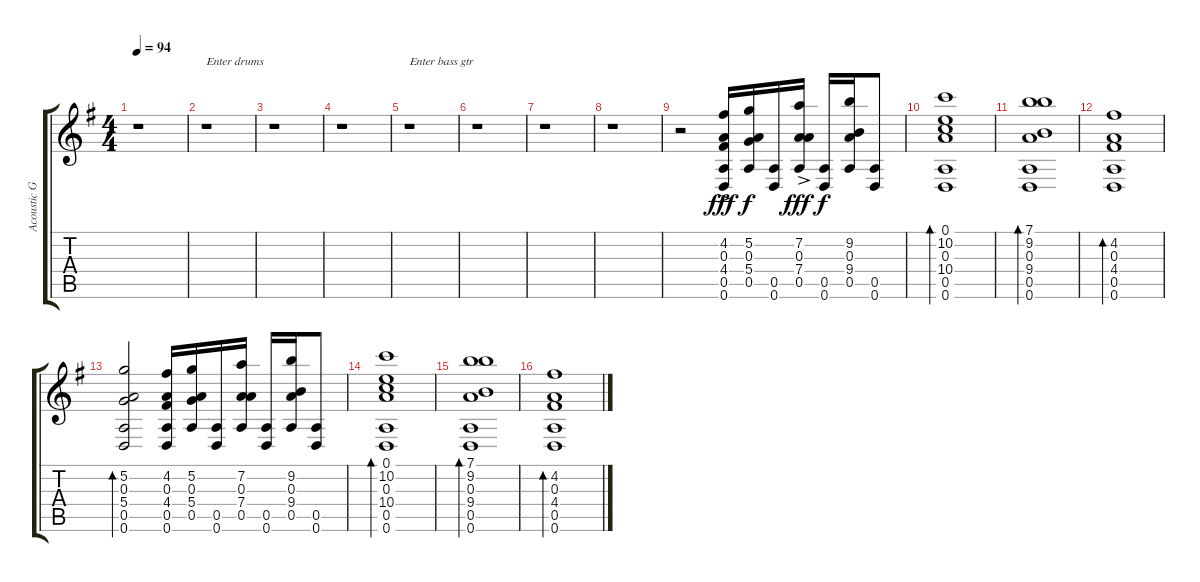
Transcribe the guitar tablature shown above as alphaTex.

\track ("Acoustic Guitar" "Acoustic G") {instrument acousticguitarsteel}
\staff {score tabs}
\tuning (E4 D4 A3 D3 A2 D2) {hide}
\ts (4 4)
\tempo 94
\clef g2
\ks g
r.1{dy fff instrument acousticguitarsteel} |
r.1{txt "Enter drums"} |
r.1 |
r.1 |
r.1{txt "Enter bass gtr"} |
r.1 |
r.1 |
r.1 |
r.2 (4.2{ac} 0.3{ac} 4.4{ac} 0.5{ac} 0.6{ac}).16 (5.2 0.3 5.4 0.5).16{dy f} (0.5 0.6).16 (7.2{ac} 0.3{ac} 7.4{ac} 0.5{ac}).16{dy fff} (0.5 0.6).16{dy f} (9.2 0.3 9.4 0.5).16 (0.5 0.6).8 |
(0.1 10.2 0.3 10.4 0.5 0.6).1{bd 240} |
(7.1 9.2 0.3 9.4 0.5 0.6).1{bd 240} |
(4.2 0.3 4.4 0.5 0.6).1{bd 240} |
(5.2 0.3 5.4 0.5 0.6).2{bd 240} (4.2 0.3 4.4 0.5 0.6).16 (5.2 0.3 5.4 0.5).16 (0.5 0.6).16 (7.2 0.3 7.4 0.5).16 (0.5 0.6).16 (9.2 0.3 9.4 0.5).16 (0.5 0.6).8 |
(0.1 10.2 0.3 10.4 0.5 0.6).1{bd 240} |
(7.1 9.2 0.3 9.4 0.5 0.6).1{bd 240} |
(4.2 0.3 4.4 0.5 0.6).1{bd 240}
